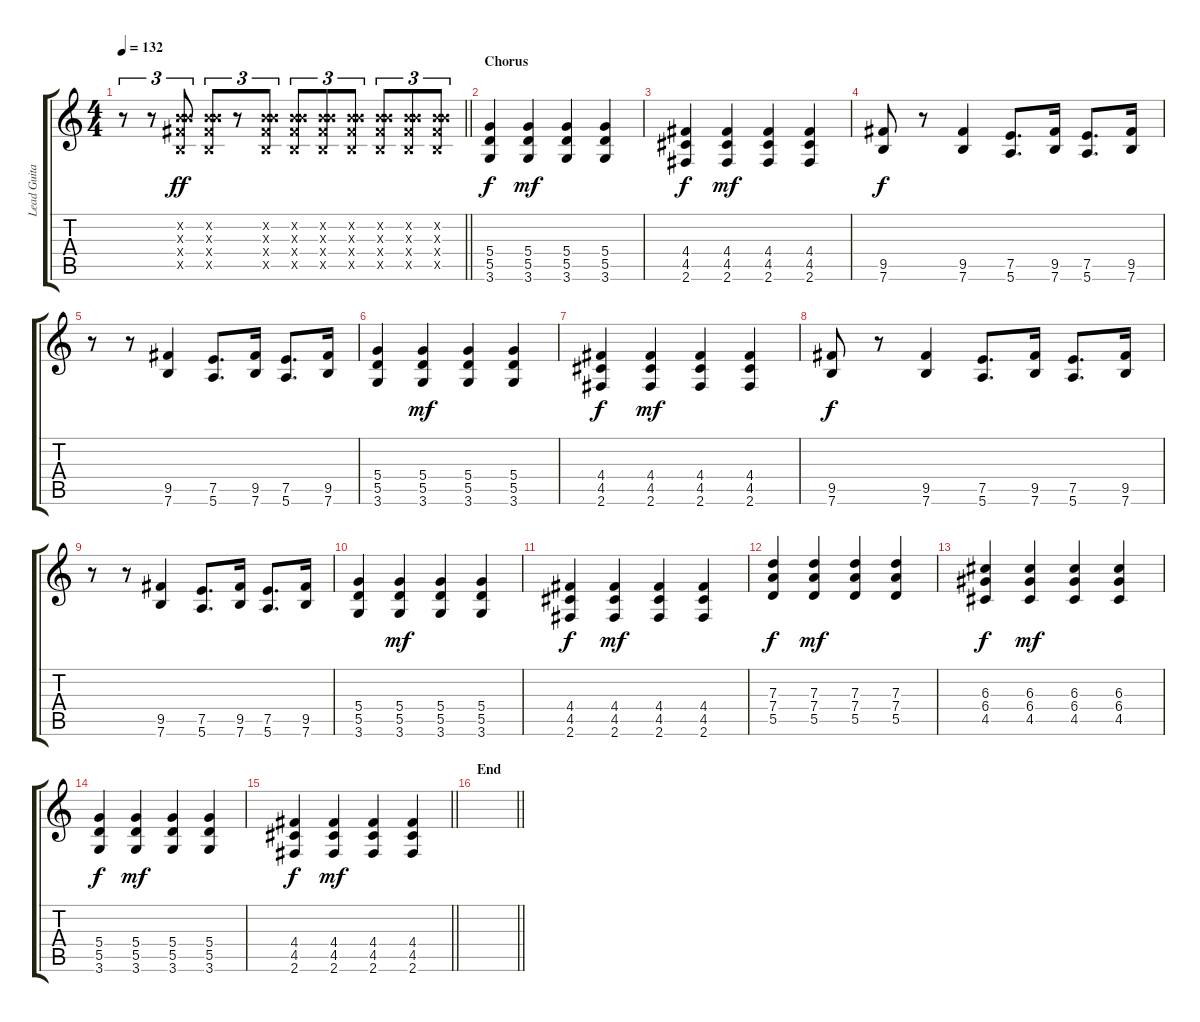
\track ("Lead Guitar" "Lead Guita") {instrument distortionguitar}
\staff {score tabs}
\tuning (E4 B3 G3 D3 A2 E2) {hide}
\ts (4 4)
\tempo 132
\clef g2
\barLineRight lightlight
\ks c
r.8{tu (3 2) dy ff} r.8{tu (3 2)} (0.2{x} 4.3{x} 4.4{x} 2.5{x}).8{tu (3 2)} (0.2{x} 4.3{x} 4.4{x} 2.5{x}).8{tu (3 2)} r.8{tu (3 2)} (0.2{x} 4.3{x} 4.4{x} 2.5{x}).8{tu (3 2)} (0.2{x} 4.3{x} 4.4{x} 2.5{x}).8{tu (3 2)} (0.2{x} 4.3{x} 4.4{x} 2.5{x}).8{tu (3 2)} (0.2{x} 4.3{x} 4.4{x} 2.5{x}).8{tu (3 2)} (0.2{x} 4.3{x} 4.4{x} 2.5{x}).8{tu (3 2)} (0.2{x} 4.3{x} 4.4{x} 2.5{x}).8{tu (3 2)} (0.2{x} 4.3{x} 4.4{x} 2.5{x}).8{tu (3 2)} |
\section ("" "Chorus")
(5.4 5.5 3.6).4{dy f} (5.4 5.5 3.6).4{dy mf} (5.4 5.5 3.6).4 (5.4 5.5 3.6).4 |
(4.4 4.5 2.6).4{dy f} (4.4 4.5 2.6).4{dy mf} (4.4 4.5 2.6).4 (4.4 4.5 2.6).4 |
(9.5 7.6).8{dy f} r.8 (9.5 7.6).4 (7.5 5.6).8{d} (9.5 7.6).16 (7.5 5.6).8{d} (9.5 7.6).16 |
r.8 r.8 (9.5 7.6).4 (7.5 5.6).8{d} (9.5 7.6).16 (7.5 5.6).8{d} (9.5 7.6).16 |
(5.4 5.5 3.6).4 (5.4 5.5 3.6).4{dy mf} (5.4 5.5 3.6).4 (5.4 5.5 3.6).4 |
(4.4 4.5 2.6).4{dy f} (4.4 4.5 2.6).4{dy mf} (4.4 4.5 2.6).4 (4.4 4.5 2.6).4 |
(9.5 7.6).8{dy f} r.8 (9.5 7.6).4 (7.5 5.6).8{d} (9.5 7.6).16 (7.5 5.6).8{d} (9.5 7.6).16 |
r.8 r.8 (9.5 7.6).4 (7.5 5.6).8{d} (9.5 7.6).16 (7.5 5.6).8{d} (9.5 7.6).16 |
(5.4 5.5 3.6).4 (5.4 5.5 3.6).4{dy mf} (5.4 5.5 3.6).4 (5.4 5.5 3.6).4 |
(4.4 4.5 2.6).4{dy f} (4.4 4.5 2.6).4{dy mf} (4.4 4.5 2.6).4 (4.4 4.5 2.6).4 |
(7.3 7.4 5.5).4{dy f} (7.3 7.4 5.5).4{dy mf} (7.3 7.4 5.5).4 (7.3 7.4 5.5).4 |
(6.3 6.4 4.5).4{dy f} (6.3 6.4 4.5).4{dy mf} (6.3 6.4 4.5).4 (6.3 6.4 4.5).4 |
(5.4 5.5 3.6).4{dy f} (5.4 5.5 3.6).4{dy mf} (5.4 5.5 3.6).4 (5.4 5.5 3.6).4 |
\barLineRight lightlight
(4.4 4.5 2.6).4{dy f} (4.4 4.5 2.6).4{dy mf} (4.4 4.5 2.6).4 (4.4 4.5 2.6).4 |
\section ("" "End")
\barLineRight lightlight
